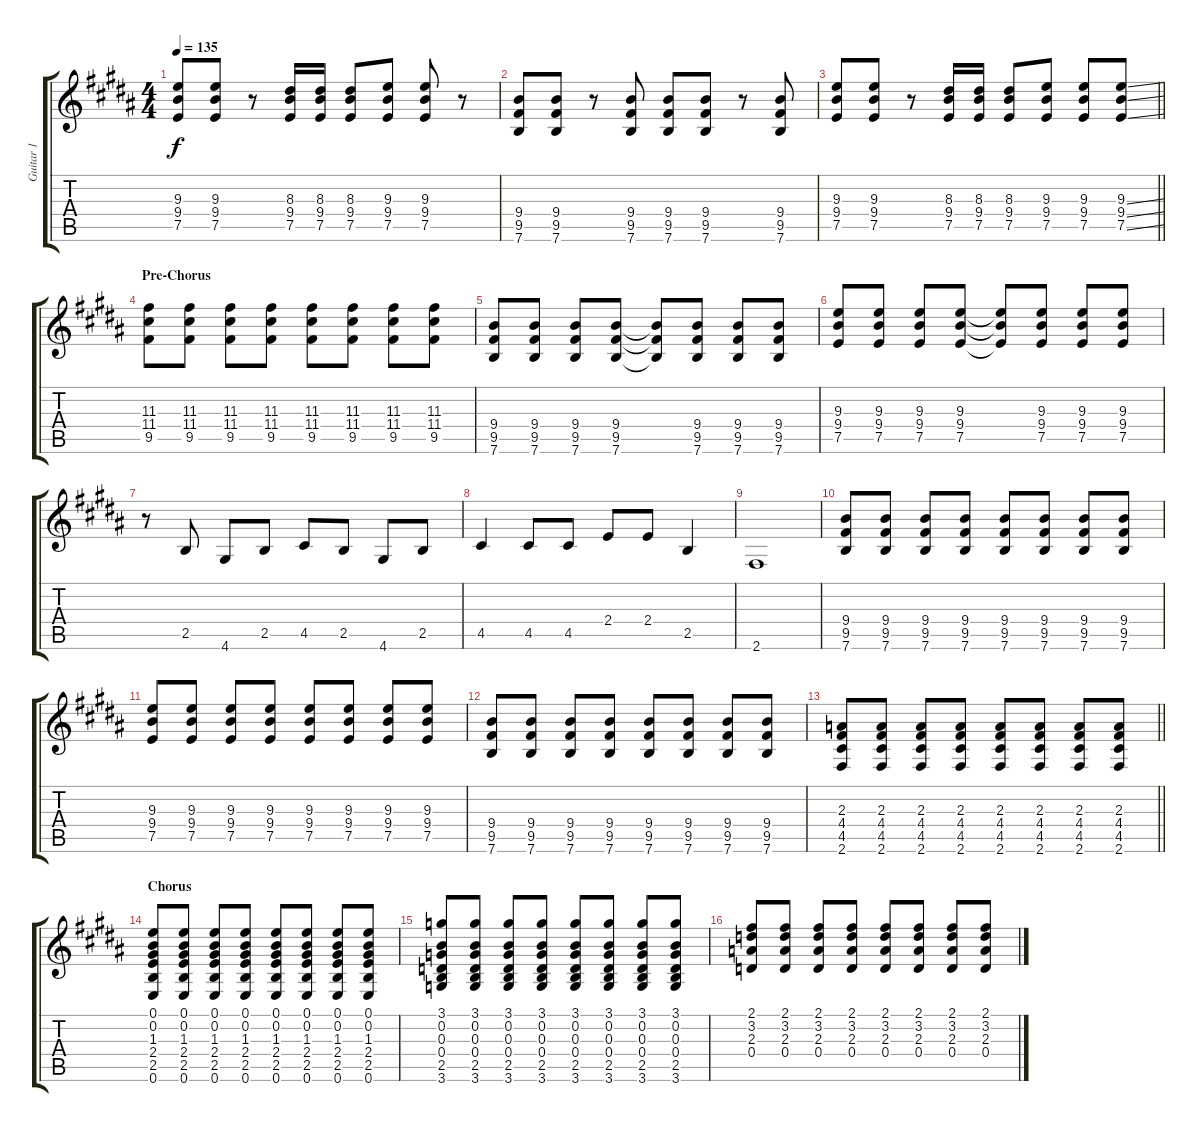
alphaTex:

\track ("Guitar 1" "Guitar 1") {instrument overdrivenguitar}
\staff {score tabs}
\tuning (E4 B3 G3 D3 A2 E2) {hide}
\ts (4 4)
\tempo 135
\clef g2
\ks b
(9.3 9.4 7.5).8{dy f} (9.3 9.4 7.5).8 r.8 (8.3 9.4 7.5).16 (8.3 9.4 7.5).16 (8.3 9.4 7.5).8 (9.3 9.4 7.5).8 (9.3 9.4 7.5).8 r.8 |
(9.4 9.5 7.6).8 (9.4 9.5 7.6).8 r.8 (9.4 9.5 7.6).8 (9.4 9.5 7.6).8 (9.4 9.5 7.6).8 r.8 (9.4 9.5 7.6).8 |
\barLineRight lightlight
(9.3 9.4 7.5).8 (9.3 9.4 7.5).8 r.8 (8.3 9.4 7.5).16 (8.3 9.4 7.5).16 (8.3 9.4 7.5).8 (9.3 9.4 7.5).8 (9.3 9.4 7.5).8 (9.3{ss} 9.4{ss} 7.5{ss}).8 |
\section ("" "Pre-Chorus")
(11.3 11.4 9.5).8 (11.3 11.4 9.5).8 (11.3 11.4 9.5).8 (11.3 11.4 9.5).8 (11.3 11.4 9.5).8 (11.3 11.4 9.5).8 (11.3 11.4 9.5).8 (11.3 11.4 9.5).8 |
(9.4 9.5 7.6).8 (9.4 9.5 7.6).8 (9.4 9.5 7.6).8 (9.4 9.5 7.6).8 (9.4{t} 9.5{t} 7.6{t}).8 (9.4 9.5 7.6).8 (9.4 9.5 7.6).8 (9.4 9.5 7.6).8 |
(9.3 9.4 7.5).8 (9.3 9.4 7.5).8 (9.3 9.4 7.5).8 (9.3 9.4 7.5).8 (9.3{t} 9.4{t} 7.5{t}).8 (9.3 9.4 7.5).8 (9.3 9.4 7.5).8 (9.3 9.4 7.5).8 |
r.8 2.5.8 4.6.8 2.5.8 4.5.8 2.5.8 4.6.8 2.5.8 |
4.5.4 4.5.8 4.5.8 2.4.8 2.4.8 2.5.4 |
2.6.1 |
(9.4 9.5 7.6).8 (9.4 9.5 7.6).8 (9.4 9.5 7.6).8 (9.4 9.5 7.6).8 (9.4 9.5 7.6).8 (9.4 9.5 7.6).8 (9.4 9.5 7.6).8 (9.4 9.5 7.6).8 |
(9.3 9.4 7.5).8 (9.3 9.4 7.5).8 (9.3 9.4 7.5).8 (9.3 9.4 7.5).8 (9.3 9.4 7.5).8 (9.3 9.4 7.5).8 (9.3 9.4 7.5).8 (9.3 9.4 7.5).8 |
(9.4 9.5 7.6).8 (9.4 9.5 7.6).8 (9.4 9.5 7.6).8 (9.4 9.5 7.6).8 (9.4 9.5 7.6).8 (9.4 9.5 7.6).8 (9.4 9.5 7.6).8 (9.4 9.5 7.6).8 |
\barLineRight lightlight
(2.3 4.4 4.5 2.6).8 (2.3 4.4 4.5 2.6).8 (2.3 4.4 4.5 2.6).8 (2.3 4.4 4.5 2.6).8 (2.3 4.4 4.5 2.6).8 (2.3 4.4 4.5 2.6).8 (2.3 4.4 4.5 2.6).8 (2.3 4.4 4.5 2.6).8 |
\section ("" "Chorus")
(0.1 0.2 1.3 2.4 2.5 0.6).8 (0.1 0.2 1.3 2.4 2.5 0.6).8 (0.1 0.2 1.3 2.4 2.5 0.6).8 (0.1 0.2 1.3 2.4 2.5 0.6).8 (0.1 0.2 1.3 2.4 2.5 0.6).8 (0.1 0.2 1.3 2.4 2.5 0.6).8 (0.1 0.2 1.3 2.4 2.5 0.6).8 (0.1 0.2 1.3 2.4 2.5 0.6).8 |
(3.1 0.2 0.3 0.4 2.5 3.6).8 (3.1 0.2 0.3 0.4 2.5 3.6).8 (3.1 0.2 0.3 0.4 2.5 3.6).8 (3.1 0.2 0.3 0.4 2.5 3.6).8 (3.1 0.2 0.3 0.4 2.5 3.6).8 (3.1 0.2 0.3 0.4 2.5 3.6).8 (3.1 0.2 0.3 0.4 2.5 3.6).8 (3.1 0.2 0.3 0.4 2.5 3.6).8 |
(2.1 3.2 2.3 0.4).8 (2.1 3.2 2.3 0.4).8 (2.1 3.2 2.3 0.4).8 (2.1 3.2 2.3 0.4).8 (2.1 3.2 2.3 0.4).8 (2.1 3.2 2.3 0.4).8 (2.1 3.2 2.3 0.4).8 (2.1 3.2 2.3 0.4).8
